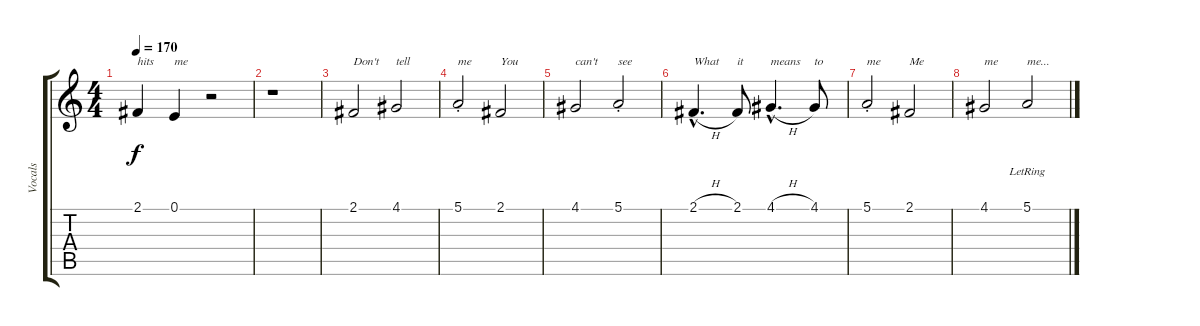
\track ("Vocals" "Vocals") {instrument voiceoohs}
\staff {score tabs}
\tuning (E4 B3 G3 D3 A2 E2) {hide}
\ts (4 4)
\tempo 170
\clef g2
\ks c
2.1.4{txt "hits" dy f} 0.1.4{txt "me"} r.2 |
r.1 |
2.1.2{txt "Don't"} 4.1.2{txt "tell"} |
5.1{st}.2{txt "me"} 2.1.2{txt "You"} |
4.1.2{txt "can't"} 5.1{st}.2{txt "see"} |
2.1{h hac}.4{d txt "What"} 2.1.8{txt "it"} 4.1{h hac}.4{d txt "means"} 4.1.8{txt "to"} |
5.1{st}.2{txt "me"} 2.1.2{txt "Me"} |
4.1.2{txt "me"} 5.1{lr}.2{txt "me..."}
